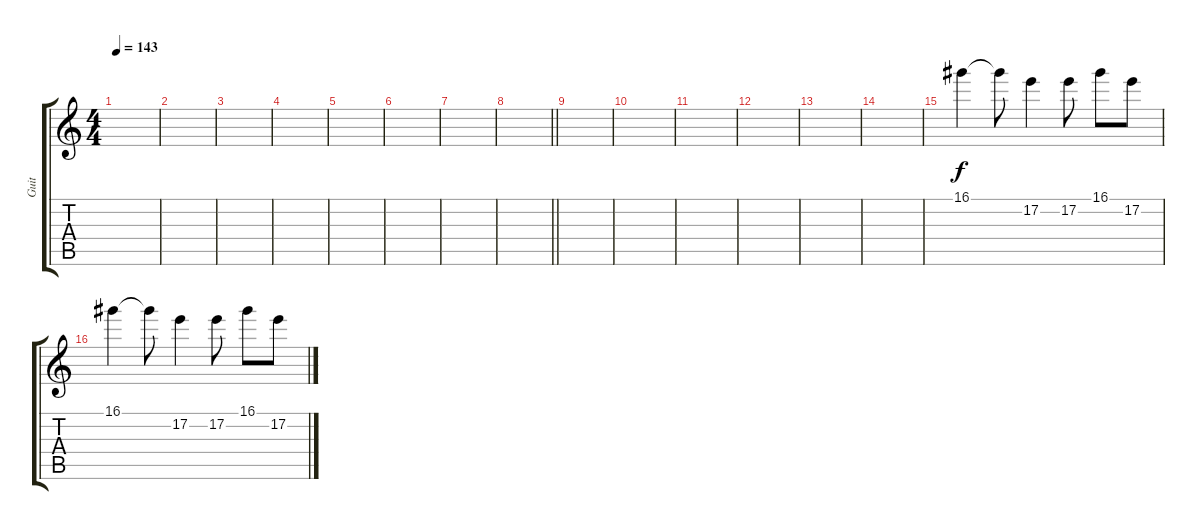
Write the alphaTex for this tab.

\track ("Guit" "Guit") {instrument overdrivenguitar}
\staff {score tabs}
\tuning (E4 B3 G3 D3 A2 E2) {hide}
\ts (4 4)
\tempo 143
\clef g2
\ks c
|
|
|
|
|
|
|
\barLineRight lightlight
|
|
|
|
|
|
|
16.1.4 16.1{t}.8 17.2.4 17.2.8 16.1.8 17.2.8 |
16.1.4 16.1{t}.8 17.2.4 17.2.8 16.1.8 17.2.8
